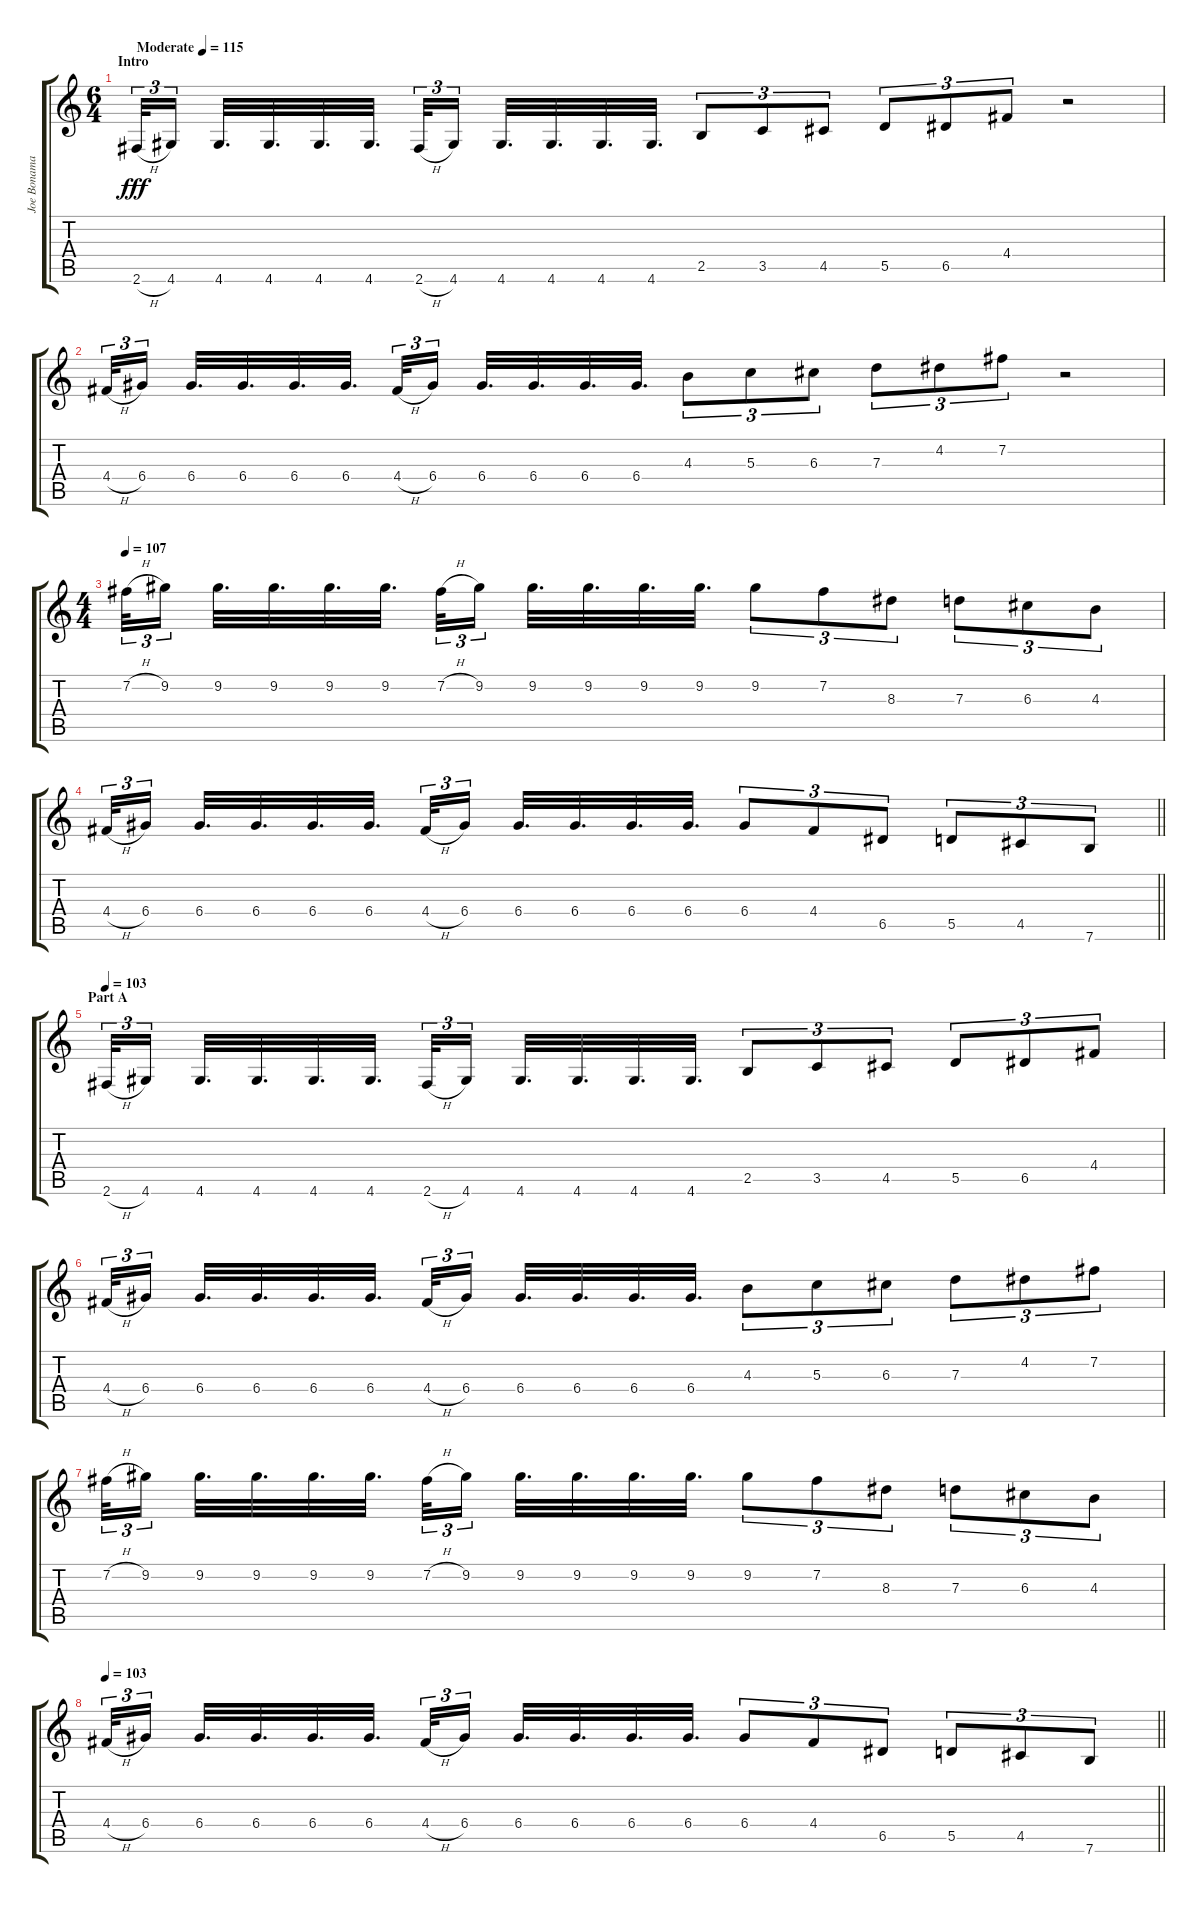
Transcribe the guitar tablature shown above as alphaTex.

\track ("Joe Bonamassa" "Joe Bonama") {instrument overdrivenguitar}
\staff {score tabs}
\tuning (E4 B3 G3 D3 A2 E2) {hide}
\ts (6 4)
\section ("" "Intro")
\tempo (115 "Moderate")
\clef g2
\ks c
2.6{h}.32{tu (3 2) dy fff instrument overdrivenguitar} 4.6.16{tu (3 2) beam splitsecondary} 4.6.32{d} 4.6.32{d} 4.6.32{d} 4.6.32{d beam splitsecondary} 2.6{h}.32{tu (3 2)} 4.6.16{tu (3 2) beam splitsecondary} 4.6.32{d} 4.6.32{d} 4.6.32{d} 4.6.32{d} 2.5.8{tu (3 2)} 3.5.8{tu (3 2)} 4.5.8{tu (3 2)} 5.5.8{tu (3 2)} 6.5.8{tu (3 2)} 4.4.8{tu (3 2)} r.2 |
4.4{h}.32{tu (3 2)} 6.4.16{tu (3 2) beam splitsecondary} 6.4.32{d} 6.4.32{d} 6.4.32{d} 6.4.32{d beam splitsecondary} 4.4{h}.32{tu (3 2)} 6.4.16{tu (3 2) beam splitsecondary} 6.4.32{d} 6.4.32{d} 6.4.32{d} 6.4.32{d} 4.3.8{tu (3 2)} 5.3.8{tu (3 2)} 6.3.8{tu (3 2)} 7.3.8{tu (3 2)} 4.2.8{tu (3 2)} 7.2.8{tu (3 2)} r.2 |
\ts (4 4)
\tempo 107
7.2{h}.32{tu (3 2)} 9.2.16{tu (3 2) beam splitsecondary} 9.2.32{d} 9.2.32{d} 9.2.32{d} 9.2.32{d} 7.2{h}.32{tu (3 2)} 9.2.16{tu (3 2) beam splitsecondary} 9.2.32{d} 9.2.32{d} 9.2.32{d} 9.2.32{d} 9.2.8{tu (3 2)} 7.2.8{tu (3 2)} 8.3.8{tu (3 2)} 7.3.8{tu (3 2)} 6.3.8{tu (3 2)} 4.3.8{tu (3 2)} |
\barLineRight lightlight
4.4{h}.32{tu (3 2)} 6.4.16{tu (3 2) beam splitsecondary} 6.4.32{d} 6.4.32{d} 6.4.32{d} 6.4.32{d} 4.4{h}.32{tu (3 2)} 6.4.16{tu (3 2) beam splitsecondary} 6.4.32{d} 6.4.32{d} 6.4.32{d} 6.4.32{d} 6.4.8{tu (3 2)} 4.4.8{tu (3 2)} 6.5.8{tu (3 2)} 5.5.8{tu (3 2)} 4.5.8{tu (3 2)} 7.6.8{tu (3 2)} |
\section ("" "Part A")
\tempo 103
2.6{h}.32{tu (3 2)} 4.6.16{tu (3 2) beam splitsecondary} 4.6.32{d} 4.6.32{d} 4.6.32{d} 4.6.32{d} 2.6{h}.32{tu (3 2)} 4.6.16{tu (3 2) beam splitsecondary} 4.6.32{d} 4.6.32{d} 4.6.32{d} 4.6.32{d} 2.5.8{tu (3 2)} 3.5.8{tu (3 2)} 4.5.8{tu (3 2)} 5.5.8{tu (3 2)} 6.5.8{tu (3 2)} 4.4.8{tu (3 2)} |
4.4{h}.32{tu (3 2)} 6.4.16{tu (3 2) beam splitsecondary} 6.4.32{d} 6.4.32{d} 6.4.32{d} 6.4.32{d} 4.4{h}.32{tu (3 2)} 6.4.16{tu (3 2) beam splitsecondary} 6.4.32{d} 6.4.32{d} 6.4.32{d} 6.4.32{d} 4.3.8{tu (3 2)} 5.3.8{tu (3 2)} 6.3.8{tu (3 2)} 7.3.8{tu (3 2)} 4.2.8{tu (3 2)} 7.2.8{tu (3 2)} |
7.2{h}.32{tu (3 2)} 9.2.16{tu (3 2) beam splitsecondary} 9.2.32{d} 9.2.32{d} 9.2.32{d} 9.2.32{d} 7.2{h}.32{tu (3 2)} 9.2.16{tu (3 2) beam splitsecondary} 9.2.32{d} 9.2.32{d} 9.2.32{d} 9.2.32{d} 9.2.8{tu (3 2)} 7.2.8{tu (3 2)} 8.3.8{tu (3 2)} 7.3.8{tu (3 2)} 6.3.8{tu (3 2)} 4.3.8{tu (3 2)} |
\tempo 103
\barLineRight lightlight
4.4{h}.32{tu (3 2)} 6.4.16{tu (3 2) beam splitsecondary} 6.4.32{d} 6.4.32{d} 6.4.32{d} 6.4.32{d} 4.4{h}.32{tu (3 2)} 6.4.16{tu (3 2) beam splitsecondary} 6.4.32{d} 6.4.32{d} 6.4.32{d} 6.4.32{d} 6.4.8{tu (3 2)} 4.4.8{tu (3 2)} 6.5.8{tu (3 2)} 5.5.8{tu (3 2)} 4.5.8{tu (3 2)} 7.6.8{tu (3 2)}
